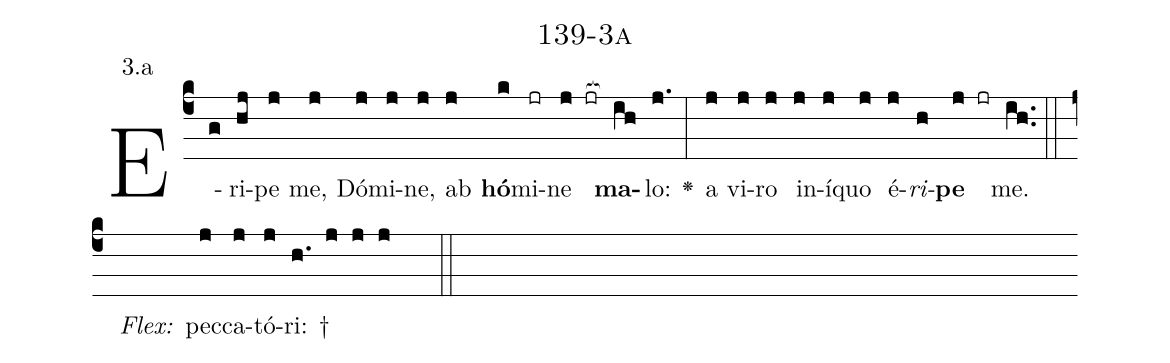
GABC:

name: 139-3a;
annotation: 3.a;
%%
(c4)E(g)ri(hj)pe(j) me,(j) Dó(j)mi(j)ne,(j) ab(j) <b>hó</b>(k)mi(jr)ne(j jr[ocb:1{]) <b>ma</b>(ih[ocb:0}])lo:(j.) <v>\greheightstar</v>(:) a(j) vi(j)ro(j) in(j)í(j)quo(j) é(j)<i>ri</i>(h)<b>pe</b>(j jr) me.(ih..) (::)
<i>Flex:</i>()  pec(j)ca(j)tó(j)ri: †(h. j j j  ::)

%E(j) u(j) o(j) u(h) a(j) e.(ih..) (::)
